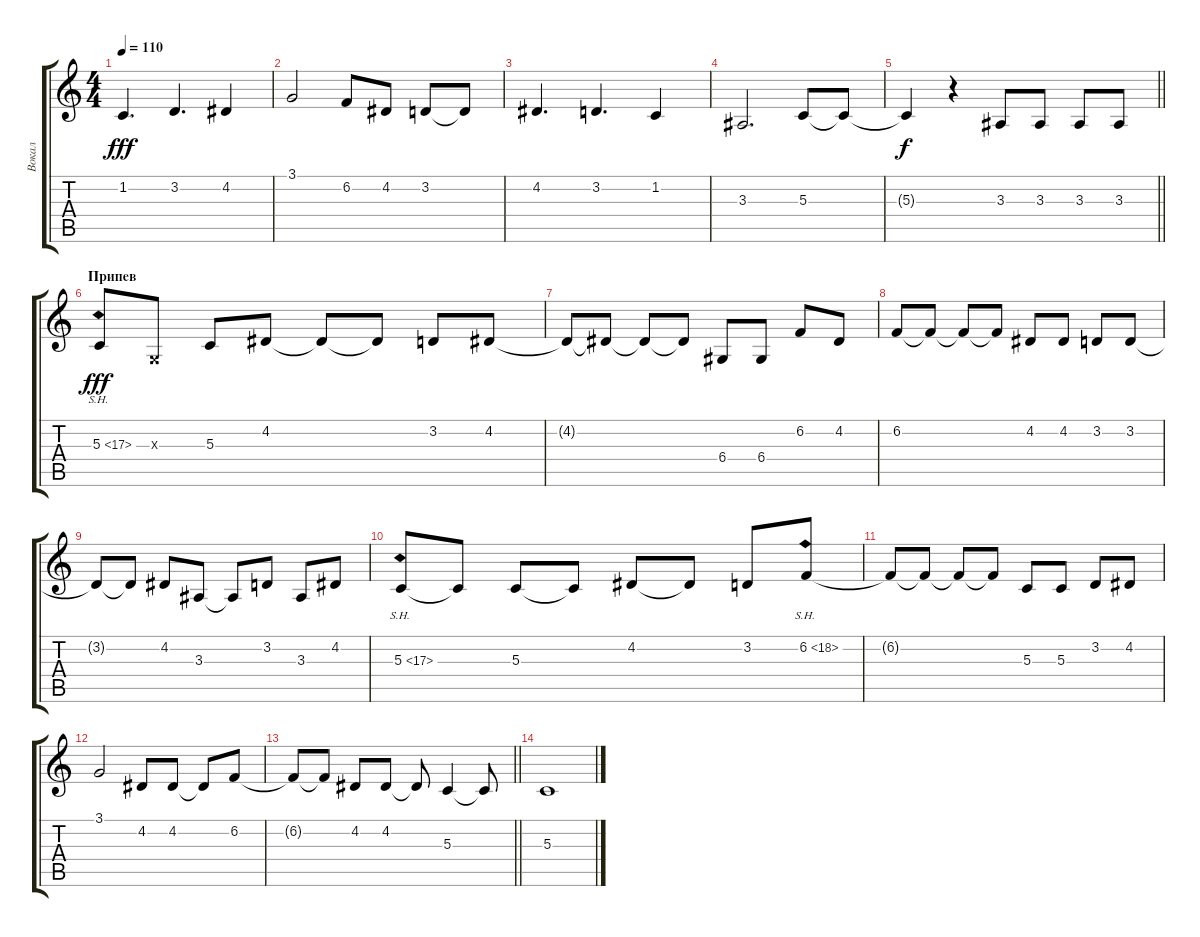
\track ("Вокал" "Вокал") {mute instrument cello}
\staff {score tabs}
\tuning (E4 B3 G3 D3 A2 E2) {hide}
\ts (4 4)
\tempo 110
\clef g2
\ks c
1.2.4{d dy fff} 3.2.4{d} 4.2.4 |
3.1.2 6.2.8 4.2.8 3.2.8 3.2{t}.8 |
4.2.4{d} 3.2.4{d} 1.2.4 |
3.3.2{d} 5.3.8 5.3{t}.8 |
\barLineRight lightlight
5.3{t}.4{dy f} r.4 3.3.8 3.3.8 3.3.8 3.3.8 |
\section ("" "Припев")
5.3{sh 12}.8{dy fff} 0.3{x}.8 5.3.8 4.2.8 4.2{t}.8 4.2{t}.8 3.2.8 4.2.8 |
4.2{t}.8 4.2{t}.8 4.2{t}.8 4.2{t}.8 6.4.8 6.4.8 6.2.8 4.2.8 |
6.2.8 6.2{t}.8 6.2{t}.8 6.2{t}.8 4.2.8 4.2.8 3.2.8 3.2.8 |
3.2{t}.8 3.2{t}.8 4.2.8 3.3.8 3.3{t}.8 3.2.8 3.3.8 4.2.8 |
5.3{sh 12}.8 5.3{t}.8 5.3.8 5.3{t}.8 4.2.8 4.2{t}.8 3.2.8 6.2{sh 12}.8 |
6.2{t}.8 6.2{t}.8 6.2{t}.8 6.2{t}.8 5.3.8 5.3.8 3.2.8 4.2.8 |
3.1.2 4.2.8 4.2.8 4.2{t}.8 6.2.8 |
\barLineRight lightlight
6.2{t}.8 6.2{t}.8 4.2.8 4.2.8 4.2{t}.8 5.3.4 5.3{t}.8 |
5.3.1
